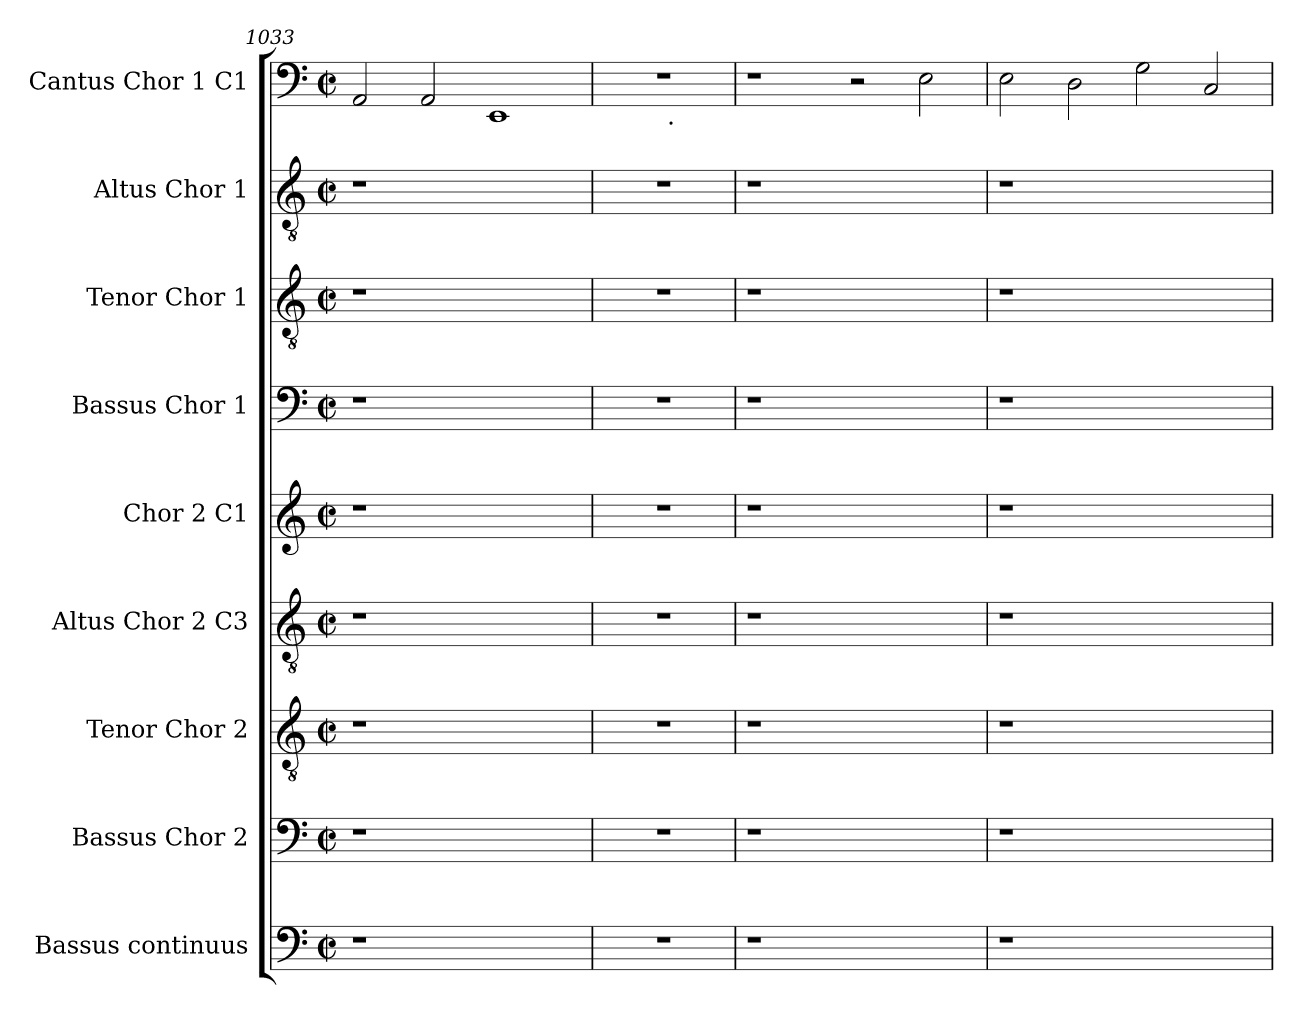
**kern	**kern	**kern	**kern	**kern	**kern	**kern	**kern	**kern
*part9	*part8	*part7	*part6	*part5	*part4	*part3	*part2	*part1
*staff9	*staff8	*staff7	*staff6	*staff5	*staff4	*staff3	*staff2	*staff1
*I"Bassus continuus	*I"Bassus Chor 2	*I"Tenor Chor 2	*I"Altus Chor 2 C3	*I"Chor 2 C1	*I"Bassus Chor 1	*I"Tenor Chor 1	*I"Altus Chor 1	*I"Cantus Chor 1 C1
*I'Bc	*I'B2	*I'T2	*I'A2	*I'C2	*I'B1	*I'T1	*I'A1	*I'C1
*clefF4	*clefF4	*clefGv2	*clefGv2	*clefG2	*clefF4	*clefGv2	*clefGv2	*clefF4
*ITrd7c12	*	*	*	*	*	*	*	*
*k[]	*k[]	*k[]	*k[]	*k[]	*k[]	*k[]	*k[]	*k[]
*C:	*C:	*C:	*C:	*C:	*C:	*C:	*C:	*C:
*M2/2	*M2/2	*M2/2	*M2/2	*M2/2	*M2/2	*M2/2	*M2/2	*M2/2
*met(c|)	*met(c|)	*met(c|)	*met(c|)	*met(c|)	*met(c|)	*met(c|)	*met(c|)	*met(c|)
=1033	=1033	=1033	=1033	=1033	=1033	=1033	=1033	=1033
1r	1r	1r	1r	1r	1r	1r	1r	2AA/
.	.	.	.	.	.	.	.	2AA/
1ryy	1ryy	1ryy	1ryy	1ryy	1ryy	1ryy	1ryy	1EE
=1034!	=1034!	=1034!	=1034!	=1034!	=1034!	=1034!	=1034!	=1034!
*	*	*	*	*	*	*	*	*^
1r	1r	1r	1r	1r	1r	1r	1r	1r	2ryy
!	!	!	!	!	!	!	!	!	!LO:TX:b:t=.
.	.	.	.	.	.	.	.	.	2ryy
*	*	*	*	*	*	*	*	*v	*v
=1035	=1035	=1035	=1035	=1035	=1035	=1035	=1035	=1035
1r	1r	1r	1r	1r	1r	1r	1r	1r
1ryy	1ryy	1ryy	1ryy	1ryy	1ryy	1ryy	1ryy	2r
.	.	.	.	.	.	.	.	2E\
!!LO:LB:g=z
=1036	=1036	=1036	=1036	=1036	=1036	=1036	=1036	=1036
1r	1r	1r	1r	1r	1r	1r	1r	2E\
.	.	.	.	.	.	.	.	2D\
1ryy	1ryy	1ryy	1ryy	1ryy	1ryy	1ryy	1ryy	2G\
.	.	.	.	.	.	.	.	2C/
=	=	=	=	=	=	=	=	=
*-	*-	*-	*-	*-	*-	*-	*-	*-
